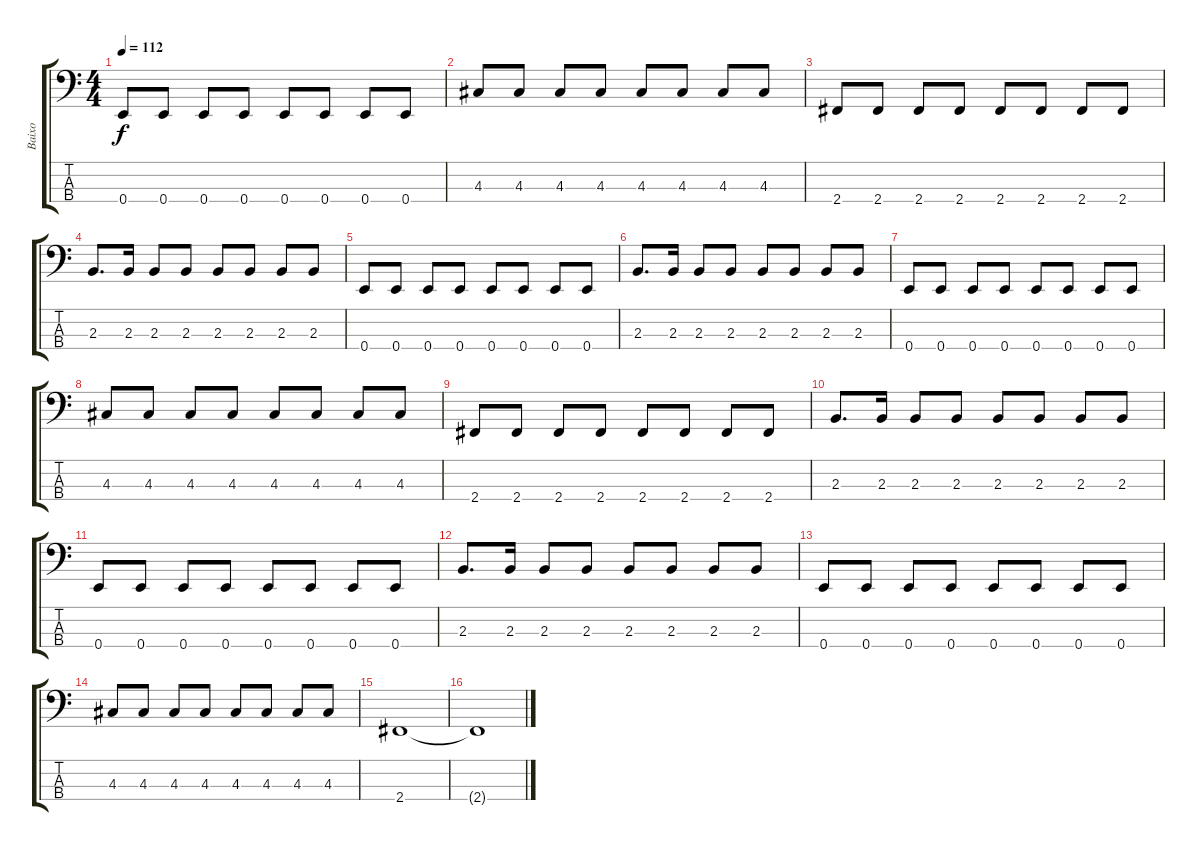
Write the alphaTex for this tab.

\track ("Baixo" "Baixo") {instrument electricbassfinger}
\staff {score tabs}
\tuning (G2 D2 A1 E1) {hide}
\ts (4 4)
\tempo 112
\clef f4
\ks c
0.4.8{dy f} 0.4.8 0.4.8 0.4.8 0.4.8 0.4.8 0.4.8 0.4.8 |
4.3.8 4.3.8 4.3.8 4.3.8 4.3.8 4.3.8 4.3.8 4.3.8 |
2.4.8 2.4.8 2.4.8 2.4.8 2.4.8 2.4.8 2.4.8 2.4.8 |
2.3.8{d} 2.3.16 2.3.8 2.3.8 2.3.8 2.3.8 2.3.8 2.3.8 |
0.4.8 0.4.8 0.4.8 0.4.8 0.4.8 0.4.8 0.4.8 0.4.8 |
2.3.8{d} 2.3.16 2.3.8 2.3.8 2.3.8 2.3.8 2.3.8 2.3.8 |
0.4.8 0.4.8 0.4.8 0.4.8 0.4.8 0.4.8 0.4.8 0.4.8 |
4.3.8 4.3.8 4.3.8 4.3.8 4.3.8 4.3.8 4.3.8 4.3.8 |
2.4.8 2.4.8 2.4.8 2.4.8 2.4.8 2.4.8 2.4.8 2.4.8 |
2.3.8{d} 2.3.16 2.3.8 2.3.8 2.3.8 2.3.8 2.3.8 2.3.8 |
0.4.8 0.4.8 0.4.8 0.4.8 0.4.8 0.4.8 0.4.8 0.4.8 |
2.3.8{d} 2.3.16 2.3.8 2.3.8 2.3.8 2.3.8 2.3.8 2.3.8 |
0.4.8 0.4.8 0.4.8 0.4.8 0.4.8 0.4.8 0.4.8 0.4.8 |
4.3.8 4.3.8 4.3.8 4.3.8 4.3.8 4.3.8 4.3.8 4.3.8 |
2.4.1 |
2.4{t}.1
